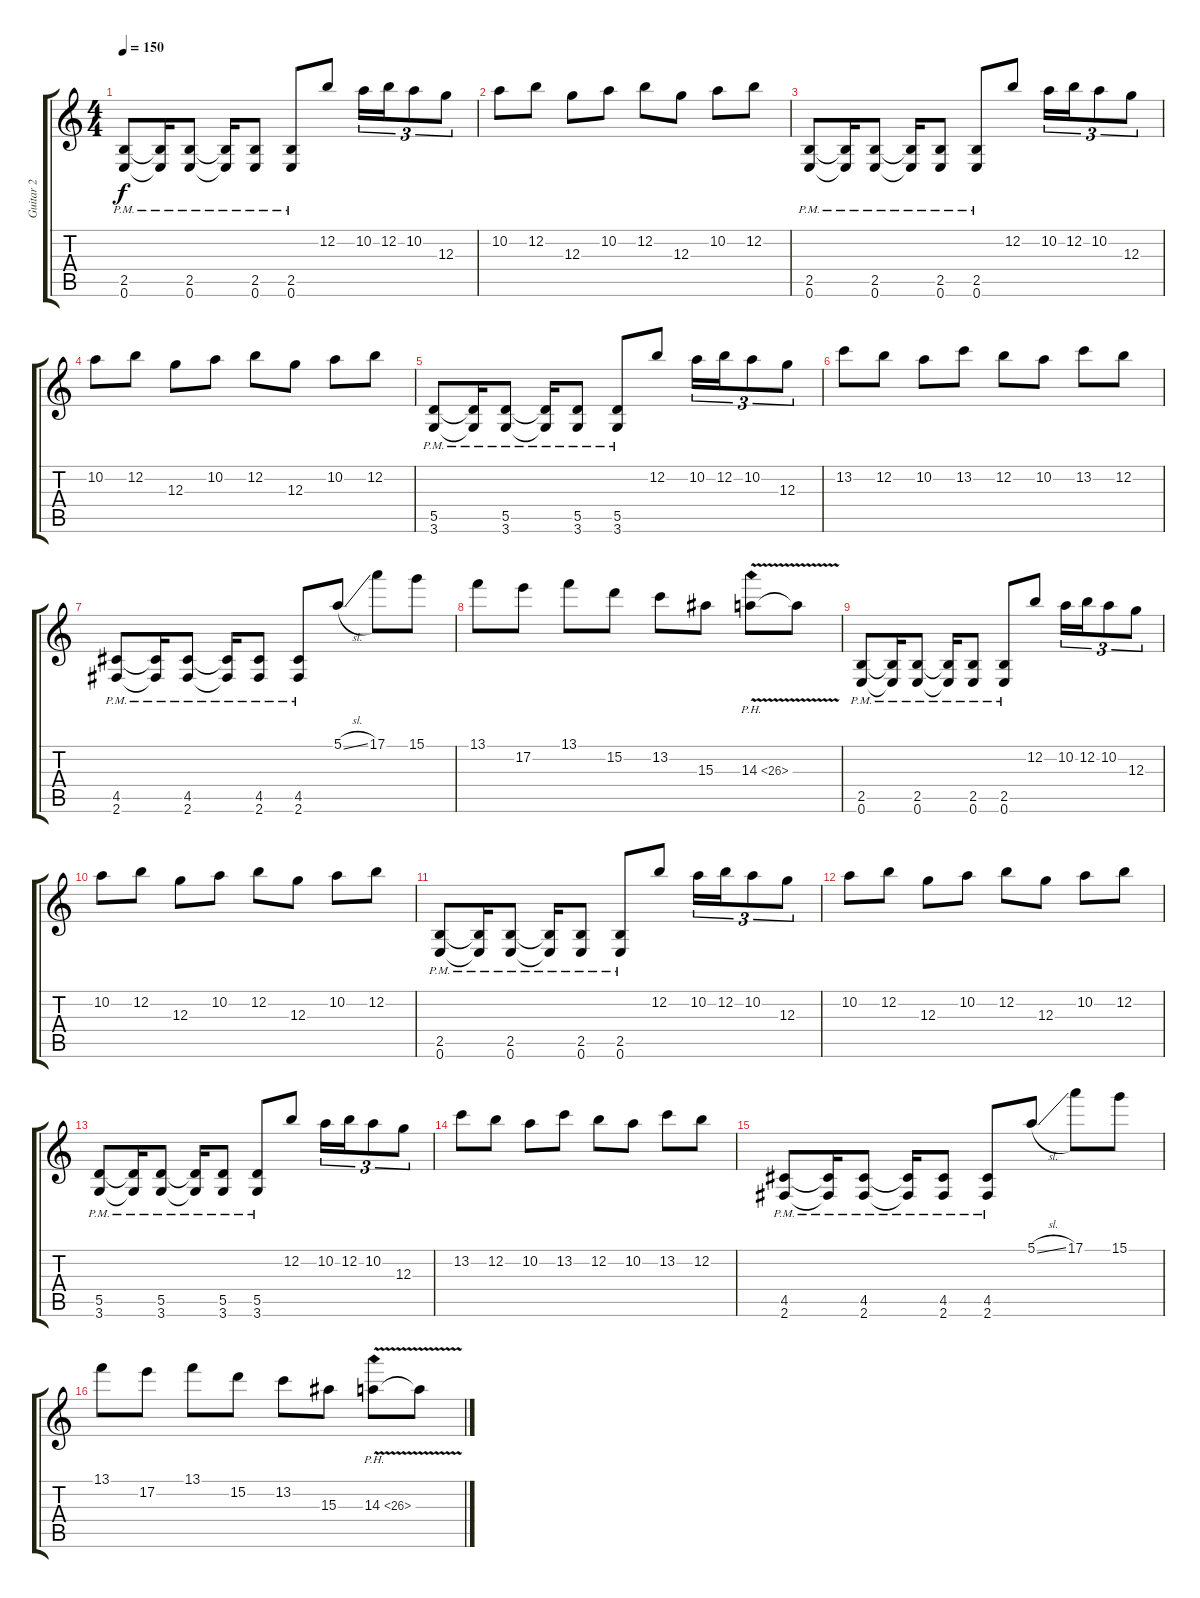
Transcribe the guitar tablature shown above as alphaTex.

\track ("Guitar 2" "Guitar 2") {instrument overdrivenguitar}
\staff {score tabs}
\tuning (E4 B3 G3 D3 A2 E2) {hide}
\ts (4 4)
\tempo 150
\clef g2
\ks c
(2.5{pm} 0.6{pm}).8{dy f} (2.5{pm t} 0.6{pm t}).16 (2.5{pm} 0.6{pm}).8 (2.5{pm t} 0.6{pm t}).16 (2.5{pm} 0.6{pm}).8 (2.5{pm} 0.6{pm}).8 12.2.8 10.2.16{tu (3 2)} 12.2.16{tu (3 2)} 10.2.8{tu (3 2)} 12.3.8{tu (3 2)} |
10.2.8 12.2.8 12.3.8 10.2.8 12.2.8 12.3.8 10.2.8 12.2.8 |
(2.5{pm} 0.6{pm}).8 (2.5{pm t} 0.6{pm t}).16 (2.5{pm} 0.6{pm}).8 (2.5{pm t} 0.6{pm t}).16 (2.5{pm} 0.6{pm}).8 (2.5{pm} 0.6{pm}).8 12.2.8 10.2.16{tu (3 2)} 12.2.16{tu (3 2)} 10.2.8{tu (3 2)} 12.3.8{tu (3 2)} |
10.2.8 12.2.8 12.3.8 10.2.8 12.2.8 12.3.8 10.2.8 12.2.8 |
(5.5{pm} 3.6{pm}).8 (5.5{pm t} 3.6{pm t}).16 (5.5{pm} 3.6{pm}).8 (5.5{pm t} 3.6{pm t}).16 (5.5{pm} 3.6{pm}).8 (5.5{pm} 3.6{pm}).8 12.2.8 10.2.16{tu (3 2)} 12.2.16{tu (3 2)} 10.2.8{tu (3 2)} 12.3.8{tu (3 2)} |
13.2.8 12.2.8 10.2.8 13.2.8 12.2.8 10.2.8 13.2.8 12.2.8 |
(4.5{pm} 2.6{pm}).8 (4.5{pm t} 2.6{pm t}).16 (4.5{pm} 2.6{pm}).8 (4.5{pm t} 2.6{pm t}).16 (4.5{pm} 2.6{pm}).8 (4.5{pm} 2.6{pm}).8 5.1{sl}.8 17.1.8 15.1.8 |
13.1.8 17.2.8 13.1.8 15.2.8 13.2.8 15.3.8 14.3{ph 12 v}.8 14.3{t}.8 |
(2.5{pm} 0.6{pm}).8 (2.5{pm t} 0.6{pm t}).16 (2.5{pm} 0.6{pm}).8 (2.5{pm t} 0.6{pm t}).16 (2.5{pm} 0.6{pm}).8 (2.5{pm} 0.6{pm}).8 12.2.8 10.2.16{tu (3 2)} 12.2.16{tu (3 2)} 10.2.8{tu (3 2)} 12.3.8{tu (3 2)} |
10.2.8 12.2.8 12.3.8 10.2.8 12.2.8 12.3.8 10.2.8 12.2.8 |
(2.5{pm} 0.6{pm}).8 (2.5{pm t} 0.6{pm t}).16 (2.5{pm} 0.6{pm}).8 (2.5{pm t} 0.6{pm t}).16 (2.5{pm} 0.6{pm}).8 (2.5{pm} 0.6{pm}).8 12.2.8 10.2.16{tu (3 2)} 12.2.16{tu (3 2)} 10.2.8{tu (3 2)} 12.3.8{tu (3 2)} |
10.2.8 12.2.8 12.3.8 10.2.8 12.2.8 12.3.8 10.2.8 12.2.8 |
(5.5{pm} 3.6{pm}).8 (5.5{pm t} 3.6{pm t}).16 (5.5{pm} 3.6{pm}).8 (5.5{pm t} 3.6{pm t}).16 (5.5{pm} 3.6{pm}).8 (5.5{pm} 3.6{pm}).8 12.2.8 10.2.16{tu (3 2)} 12.2.16{tu (3 2)} 10.2.8{tu (3 2)} 12.3.8{tu (3 2)} |
13.2.8 12.2.8 10.2.8 13.2.8 12.2.8 10.2.8 13.2.8 12.2.8 |
(4.5{pm} 2.6{pm}).8 (4.5{pm t} 2.6{pm t}).16 (4.5{pm} 2.6{pm}).8 (4.5{pm t} 2.6{pm t}).16 (4.5{pm} 2.6{pm}).8 (4.5{pm} 2.6{pm}).8 5.1{sl}.8 17.1.8 15.1.8 |
13.1.8 17.2.8 13.1.8 15.2.8 13.2.8 15.3.8 14.3{ph 12 v}.8 14.3{t}.8
